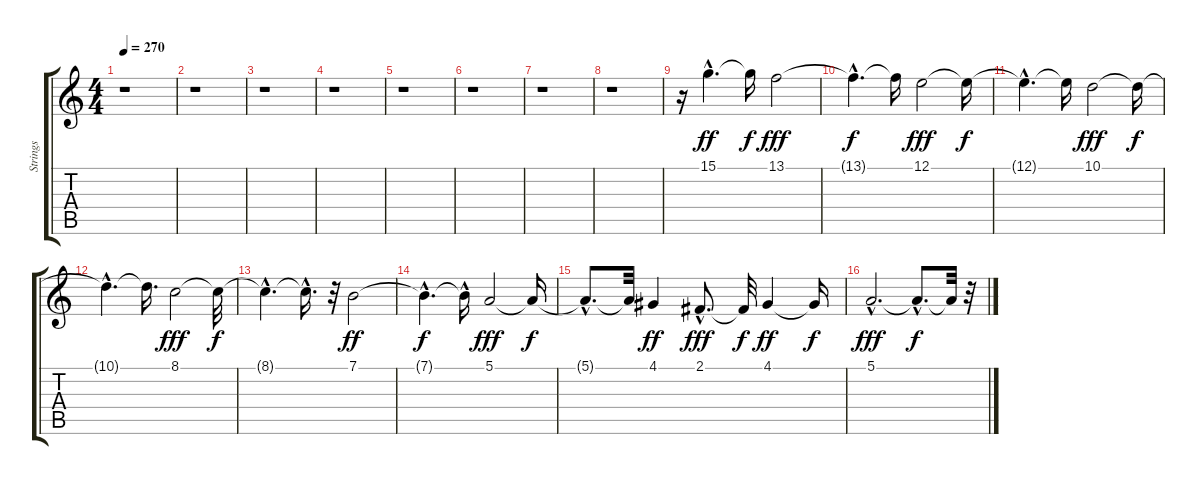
\track ("Strings" "Strings") {instrument stringensemble2}
\staff {score tabs}
\tuning (E4 B3 G3 D3 A2 E2) {hide}
\ts (4 4)
\tempo 270
\clef g2
\ks c
r.1{dy fff} |
r.1 |
r.1 |
r.1 |
r.1 |
r.1 |
r.1 |
r.1 |
r.16 15.1{hac}.4{d dy ff} 15.1{t}.16{dy f} 13.1.2{dy fff} |
13.1{hac t}.4{d dy f} 13.1{t}.16 12.1.2{dy fff} 12.1{t}.16{dy f} |
12.1{hac t}.4{d} 12.1{t}.16 10.1.2{dy fff} 10.1{t}.16{dy f} |
10.1{hac t}.4{d} 10.1{t}.16{d} 8.1.2{dy fff} 8.1{t}.32{dy f} |
8.1{hac t}.4{d} 8.1{hac t}.16{d} r.32 7.1.2{dy ff} |
7.1{hac t}.4{d dy f} 7.1{hac t}.16 5.1.2{dy fff} 5.1{t}.16{dy f} |
5.1{hac t}.8{d} 5.1{t}.32 4.1.4{dy ff} 2.1{hac}.8{d dy fff} 2.1{t}.32{dy f} 4.1.4{dy ff} 4.1{t}.16{dy f} |
5.1{hac}.2{d dy fff} 5.1{hac t}.8{d dy f} 5.1{t}.32 r.32
